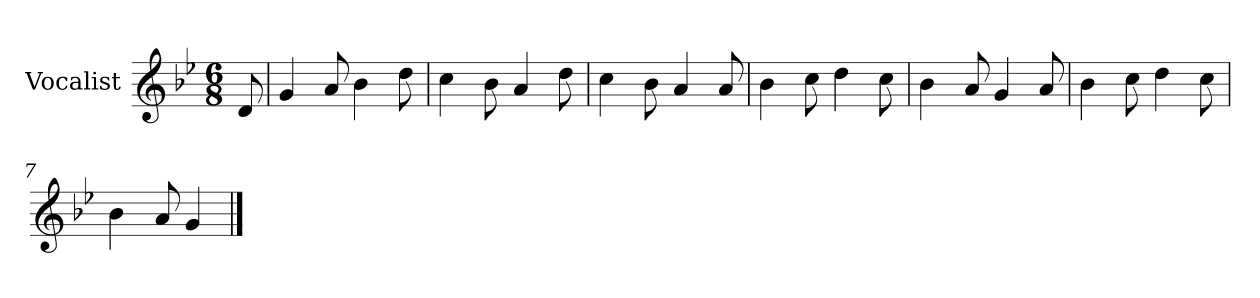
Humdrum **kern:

**kern
*part1
*staff1
*I"Vocalist
*k[b-e-]
*g:
*M6/8
=
8d
=1
4g
8a
4b-
8dd
=2
4cc
8b-
4a
8dd
=3
4cc
8b-
4a
8a
=4
4b-
8cc
4dd
8cc
=5
4b-
8a
4g
8a
=6
4b-
8cc
4dd
8cc
=7
4b-
8a
4g
==
*-
